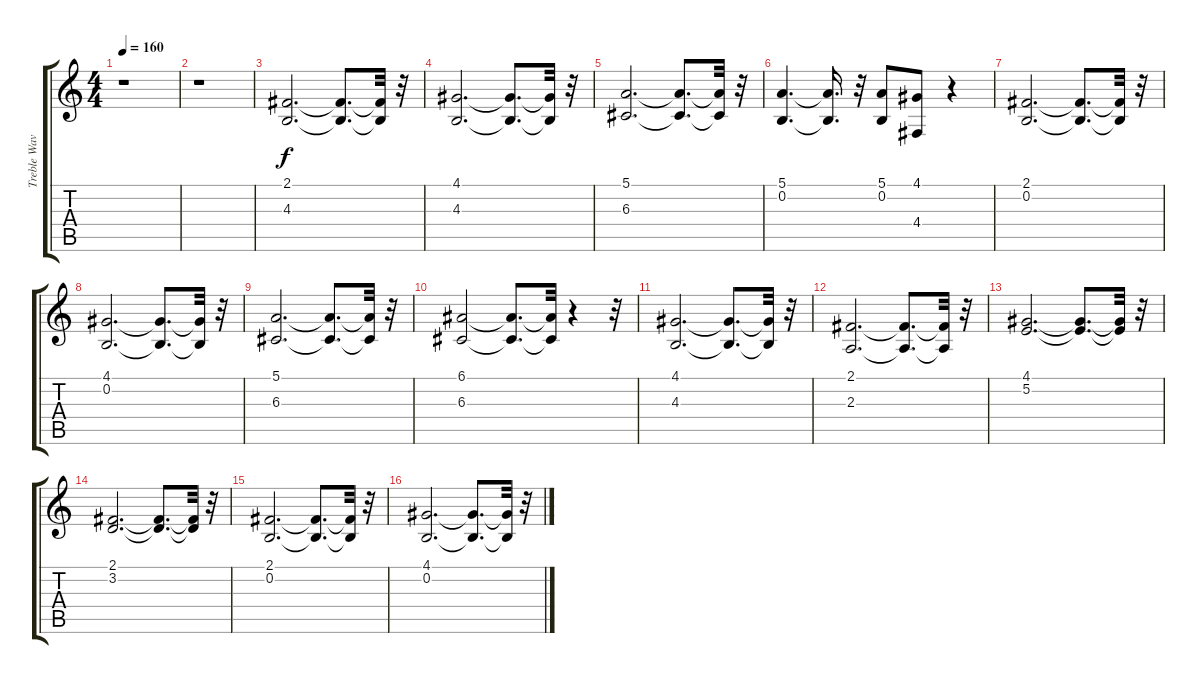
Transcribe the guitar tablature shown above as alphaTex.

\track ("Treble Waveform" "Treble Wav") {instrument lead1square}
\staff {score tabs}
\tuning (E4 B3 G3 D3 A2 E2) {hide}
\ts (4 4)
\tempo 160
\clef g2
\ks c
r.1{dy f} |
r.1 |
(2.1 4.3).2{d} (2.1{t} 4.3{t}).8{d} (2.1{t} 4.3{t}).32 r.32 |
(4.1 4.3).2{d} (4.1{t} 4.3{t}).8{d} (4.1{t} 4.3{t}).32 r.32 |
(5.1 6.3).2{d} (5.1{t} 6.3{t}).8{d} (5.1{t} 6.3{t}).32 r.32 |
(5.1 0.2).4{d} (5.1{t} 0.2{t}).16{d} r.32 (5.1 0.2).8 (4.1 4.4).8 r.4 |
(2.1 0.2).2{d} (2.1{t} 0.2{t}).8{d} (2.1{t} 0.2{t}).32 r.32 |
(4.1 0.2).2{d} (4.1{t} 0.2{t}).8{d} (4.1{t} 0.2{t}).32 r.32 |
(5.1 6.3).2{d} (5.1{t} 6.3{t}).8{d} (5.1{t} 6.3{t}).32 r.32 |
(6.1 6.3).2 (6.1{t} 6.3{t}).8{d} (6.1{t} 6.3{t}).32 r.4 r.32 |
(4.1 4.3).2{d} (4.1{t} 4.3{t}).8{d} (4.1{t} 4.3{t}).32 r.32 |
(2.1 2.3).2{d} (2.1{t} 2.3{t}).8{d} (2.1{t} 2.3{t}).32 r.32 |
(4.1 5.2).2{d} (4.1{t} 5.2{t}).8{d} (4.1{t} 5.2{t}).32 r.32 |
(2.1 3.2).2{d} (2.1{t} 3.2{t}).8{d} (2.1{t} 3.2{t}).32 r.32 |
(2.1 0.2).2{d} (2.1{t} 0.2{t}).8{d} (2.1{t} 0.2{t}).32 r.32 |
(4.1 0.2).2{d} (4.1{t} 0.2{t}).8{d} (4.1{t} 0.2{t}).32 r.32
